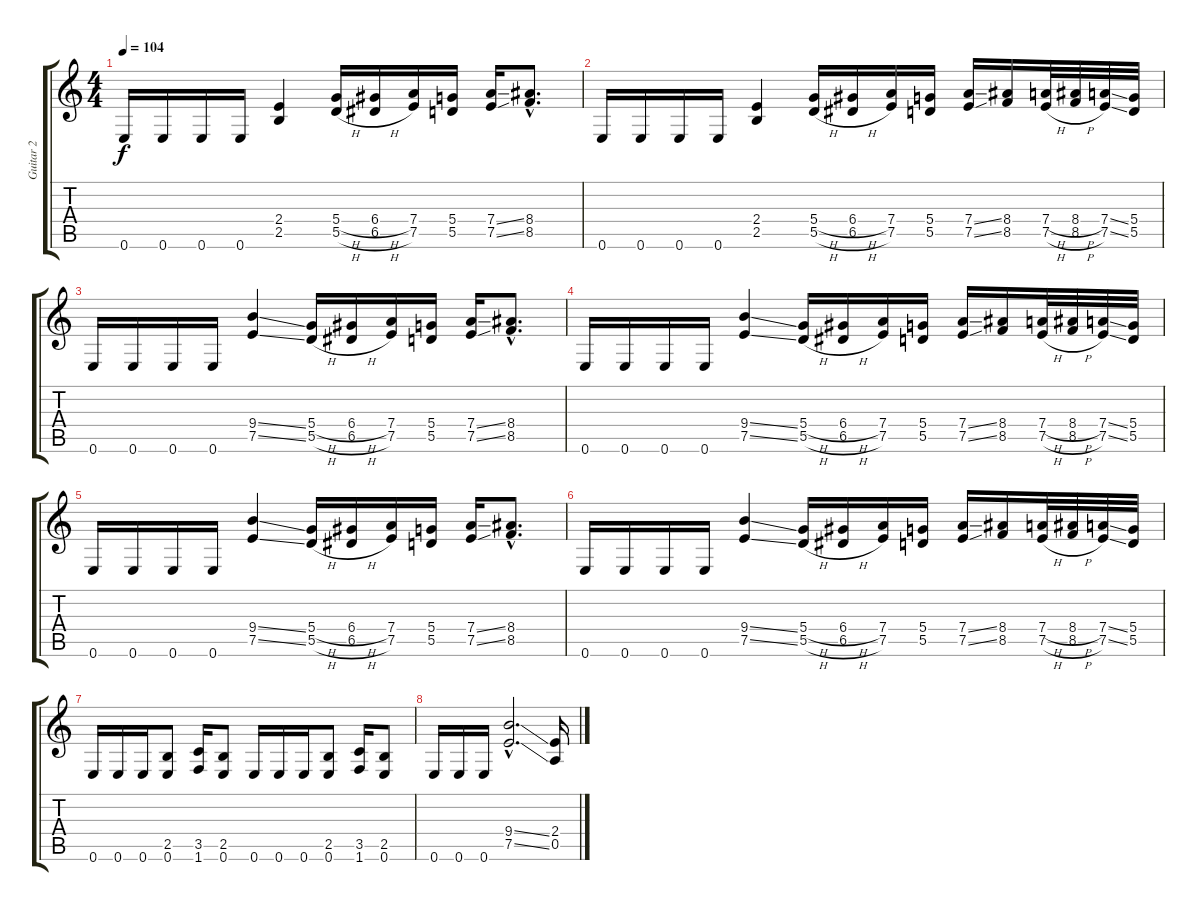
\track ("Guitar 2" "Guitar 2") {instrument overdrivenguitar}
\staff {score tabs}
\tuning (E4 B3 G3 D3 A2 E2) {hide}
\ts (4 4)
\tempo 104
\clef g2
\ks c
0.6.16{dy f} 0.6.16 0.6.16 0.6.16 (2.4 2.5).4 (5.4{h} 5.5{h}).16 (6.4{h} 6.5{h}).16 (7.4 7.5).16 (5.4 5.5).16 (7.4{ss} 7.5{ss}).16 (8.4{hac} 8.5{hac}).8{d} |
0.6.16 0.6.16 0.6.16 0.6.16 (2.4 2.5).4 (5.4{h} 5.5{h}).16 (6.4{h} 6.5{h}).16 (7.4 7.5).16 (5.4 5.5).16 (7.4{ss} 7.5{ss}).16 (8.4 8.5).16 (7.4{h} 7.5{h}).32 (8.4{h} 8.5{h}).32 (7.4{ss} 7.5{ss}).32 (5.4 5.5).32 |
0.6.16 0.6.16 0.6.16 0.6.16 (9.4{ss} 7.5{ss}).4 (5.4{h} 5.5{h}).16 (6.4{h} 6.5{h}).16 (7.4 7.5).16 (5.4 5.5).16 (7.4{ss} 7.5{ss}).16 (8.4{hac} 8.5{hac}).8{d} |
0.6.16 0.6.16 0.6.16 0.6.16 (9.4{ss} 7.5{ss}).4 (5.4{h} 5.5{h}).16 (6.4{h} 6.5{h}).16 (7.4 7.5).16 (5.4 5.5).16 (7.4{ss} 7.5{ss}).16 (8.4 8.5).16 (7.4{h} 7.5{h}).32 (8.4{h} 8.5{h}).32 (7.4{ss} 7.5{ss}).32 (5.4 5.5).32 |
0.6.16 0.6.16 0.6.16 0.6.16 (9.4{ss} 7.5{ss}).4 (5.4{h} 5.5{h}).16 (6.4{h} 6.5{h}).16 (7.4 7.5).16 (5.4 5.5).16 (7.4{ss} 7.5{ss}).16 (8.4{hac} 8.5{hac}).8{d} |
0.6.16 0.6.16 0.6.16 0.6.16 (9.4{ss} 7.5{ss}).4 (5.4{h} 5.5{h}).16 (6.4{h} 6.5{h}).16 (7.4 7.5).16 (5.4 5.5).16 (7.4{ss} 7.5{ss}).16 (8.4 8.5).16 (7.4{h} 7.5{h}).32 (8.4{h} 8.5{h}).32 (7.4{ss} 7.5{ss}).32 (5.4 5.5).32 |
0.6.16 0.6.16 0.6.16 (2.5 0.6).8 (3.5 1.6).16 (2.5 0.6).8 0.6.16 0.6.16 0.6.16 (2.5 0.6).8 (3.5 1.6).16 (2.5 0.6).8 |
0.6.16 0.6.16 0.6.16 (9.4{ss hac} 7.5{ss hac}).2{d} (2.4 0.5).16
